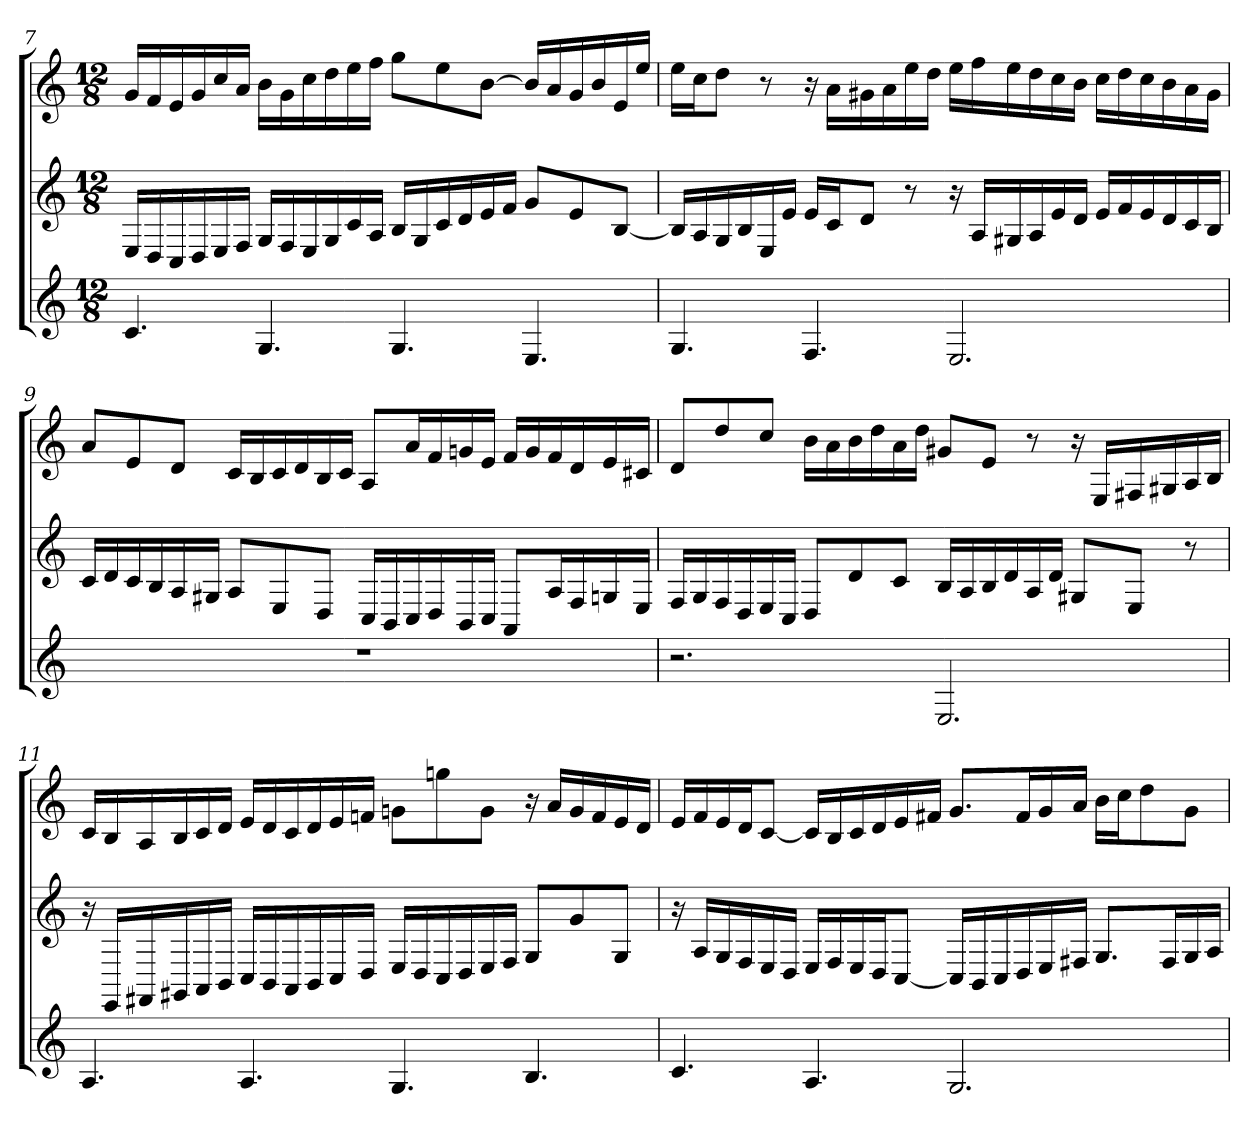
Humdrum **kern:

**kern	**kern	**kern
*part3	*part2	*part1
*staff3	*staff2	*staff1
*k[]	*k[]	*k[]
*C:	*C:	*C:
*M12/8	*M12/8	*M12/8
=7	=7	=7
4.c	16ELL	16gLL
.	16D	16f
.	16C	16e
.	16D	16g
.	16E	16cc
.	16FJJ	16aJJ
4.G	16GLL	16bLL
.	16F	16g
.	16E	16cc
.	16G	16dd
.	16c	16ee
.	16AJJ	16ffJJ
4.G	16BLL	8ggL
.	16G	.
.	16c	8ee
.	16d	.
.	16e	[8bJ
.	16fJJ	.
4.E	8gL	16bLL]
.	.	16a
.	8e	16g
.	.	16b
.	[8BJ	16e
.	.	16eeJJ
=8	=8	=8
4.G	16BLL]	16eeLL
.	16A	16ccJ
.	16G	8ddJ
.	16B	.
.	16E	8r
.	16eJJ	.
4.F	16eLL	16r
.	16cJ	16aLL
.	8dJ	16g#X
.	.	16a
.	8r	16ee
.	.	16ddJJ
2.E	16r	16eeLL
.	16ALL	16ff
.	16G#X	16ee
.	16A	16dd
.	16e	16cc
.	16dJJ	16bJJ
.	16eLL	16ccLL
.	16f	16dd
.	16e	16cc
.	16d	16b
.	16c	16a
.	16BJJ	16g#JJ
=9	=9	=9
1.r	16cLL	8aL
.	16d	.
.	16c	8e
.	16B	.
.	16A	8dJ
.	16G#XJJ	.
.	8AL	16cLL
.	.	16B
.	8E	16c
.	.	16d
.	8DJ	16B
.	.	16cJJ
.	16CLL	8AL
.	16BB	.
.	16C	16aL
.	16D	16f
.	16BB	16gn
.	16CJJ	16eJJ
.	8AAL	16fLL
.	.	16g
.	16AL	16f
.	16F	16d
.	16Gn	16e
.	16EJJ	16c#XJJ
=10	=10	=10
2.r	16FLL	8dL
.	16G	.
.	16F	8dd
.	16D	.
.	16E	8ccJ
.	16CJJ	.
.	8DL	16bLL
.	.	16a
.	8d	16b
.	.	16dd
.	8cJ	16a
.	.	16ddJJ
2.E	16BLL	8g#XL
.	16A	.
.	16B	8eJ
.	16d	.
.	16A	8r
.	16dJJ	.
.	8G#XL	16r
.	.	16ELL
.	8EJ	16F#X
.	.	16G#X
.	8r	16A
.	.	16BJJ
=11	=11	=11
4.A	16r	16cLL
.	16EELL	16B
.	16FF#X	16A
.	16GG#X	16B
.	16AA	16c
.	16BBJJ	16dJJ
4.A	16CLL	16eLL
.	16BB	16d
.	16AA	16c
.	16BB	16d
.	16C	16e
.	16DJJ	16fnJJ
4.G	16ELL	8gnL
.	16D	.
.	16C	8ggn
.	16D	.
.	16E	8gJ
.	16FJJ	.
4.B	8GL	16r
.	.	16aLL
.	8g	16g
.	.	16f
.	8GJ	16e
.	.	16dJJ
=12	=12	=12
4.c	16r	16eLL
.	16ALL	16f
.	16G	16e
.	16F	16dJ
.	16E	[8cJ
.	16DJJ	.
4.A	16ELL	16cLL]
.	16F	16B
.	16E	16c
.	16DJ	16d
.	[8CJ	16e
.	.	16f#XJJ
2.G	16CLL]	8.gL
.	16BB	.
.	16C	.
.	16D	16f#L
.	16E	16g
.	16F#XJJ	16aJJ
.	8.GL	16bLL
.	.	16ccJ
.	.	8dd
.	16F#L	.
.	16G	8gJ
.	16AJJ	.
=	=	=
*-	*-	*-
